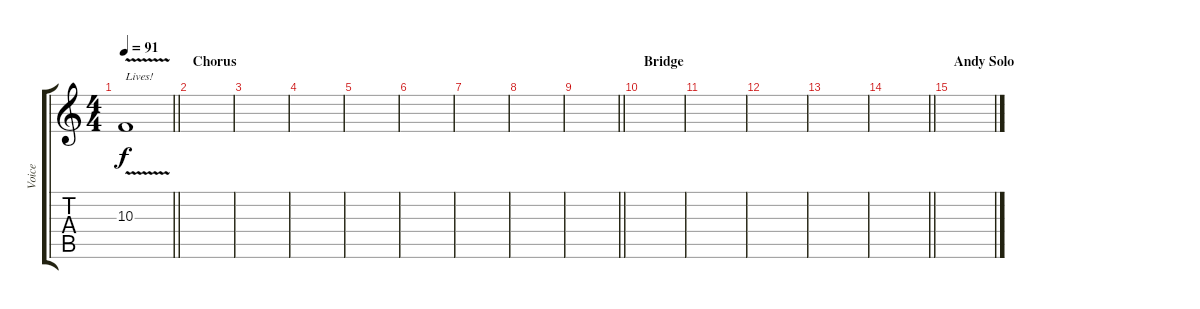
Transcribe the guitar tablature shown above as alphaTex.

\track ("Voice" "Voice") {instrument tenorsax}
\staff {score tabs}
\tuning (E4 B3 G3 D3 A2 E2) {hide}
\ts (4 4)
\tempo 91
\clef g2
\barLineRight lightlight
\ks c
10.3{v}.1{txt "Lives!" dy f} |
\section ("" "Chorus")
|
|
|
|
|
|
|
\barLineRight lightlight
|
\section ("" "Bridge")
|
|
|
|
\barLineRight lightlight
|
\section ("" "Andy Solo")
